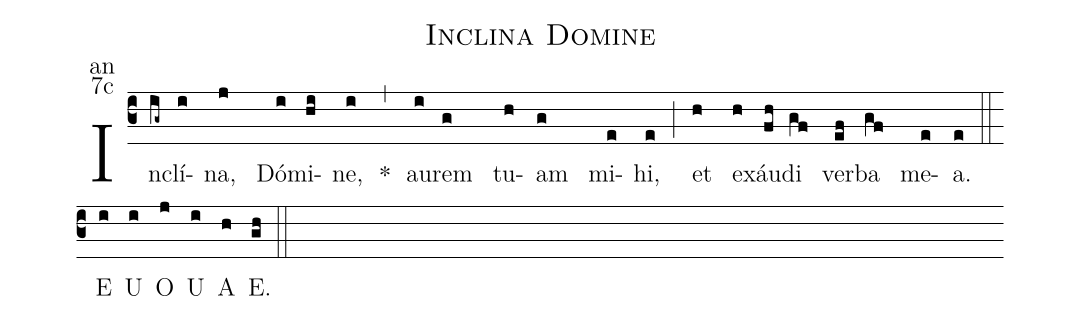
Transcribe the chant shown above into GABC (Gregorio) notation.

name:Inclina Domine;
office-part:an;
mode:7c;
%%
(c3) In(ig~)clí(i)na,(j) Dó(i)mi(hi)ne,(i)  <sp>*</sp>(,)
 au(i)rem(g) tu(h)am(g) mi(e)hi,(e) (;) et(h) ex(h)áu(fh)di(gf) ver(ef)ba(gf) me(e)a.(e) (::)
<eu> E(i) U(i) O(j) U(i) A(h) E.(gh)  </eu> (::)
